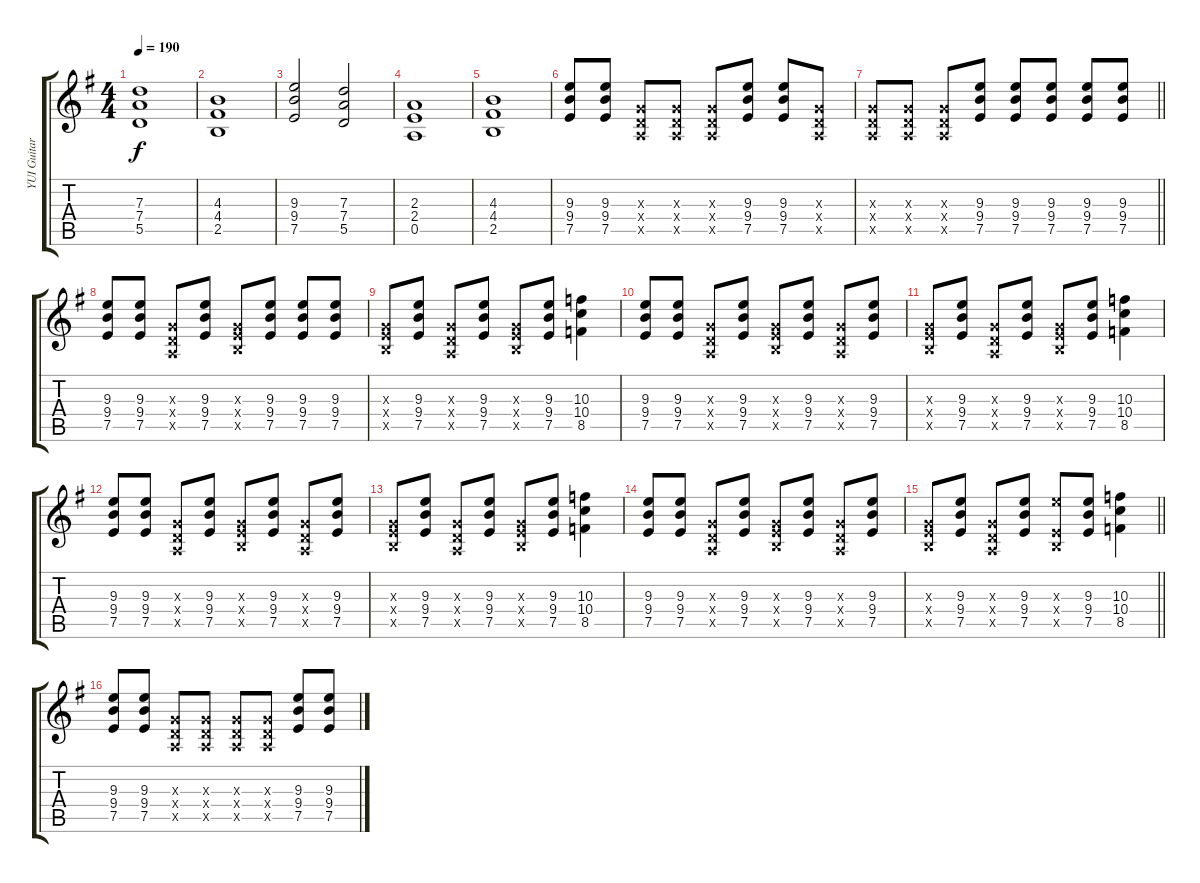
\track ("YUI Guitar" "YUI Guitar") {instrument overdrivenguitar}
\staff {score tabs}
\tuning (E4 B3 G3 D3 A2 E2) {hide}
\ts (4 4)
\tempo 190
\clef g2
\ks g
(7.3 7.4 5.5).1{dy f} |
(4.3 4.4 2.5).1 |
(9.3 9.4 7.5).2 (7.3 7.4 5.5).2 |
(2.3 2.4 0.5).1 |
(4.3 4.4 2.5).1 |
(9.3 9.4 7.5).8 (9.3 9.4 7.5).8 (0.3{x} 0.4{x} 0.5{x}).8 (0.3{x} 0.4{x} 0.5{x}).8 (0.3{x} 0.4{x} 0.5{x}).8 (9.3 9.4 7.5).8 (9.3 9.4 7.5).8 (0.3{x} 0.4{x} 0.5{x}).8 |
\barLineRight lightlight
(0.3{x} 0.4{x} 0.5{x}).8 (0.3{x} 0.4{x} 0.5{x}).8 (0.3{x} 0.4{x} 0.5{x}).8 (9.3 9.4 7.5).8 (9.3 9.4 7.5).8 (9.3 9.4 7.5).8 (9.3 9.4 7.5).8 (9.3 9.4 7.5).8 |
(9.3 9.4 7.5).8 (9.3 9.4 7.5).8 (0.3{x} 0.4{x} 0.5{x}).8 (9.3 9.4 7.5).8 (0.3{x} 2.4{x} 2.5{x}).8 (9.3 9.4 7.5).8 (9.3 9.4 7.5).8 (9.3 9.4 7.5).8 |
(0.3{x} 2.4{x} 2.5{x}).8 (9.3 9.4 7.5).8 (0.3{x} 0.4{x} 0.5{x}).8 (9.3 9.4 7.5).8 (0.3{x} 2.4{x} 2.5{x}).8 (9.3 9.4 7.5).8 (10.3 10.4 8.5).4 |
(9.3 9.4 7.5).8 (9.3 9.4 7.5).8 (0.3{x} 0.4{x} 0.5{x}).8 (9.3 9.4 7.5).8 (0.3{x} 2.4{x} 2.5{x}).8 (9.3 9.4 7.5).8 (0.3{x} 0.4{x} 0.5{x}).8 (9.3 9.4 7.5).8 |
(0.3{x} 2.4{x} 2.5{x}).8 (9.3 9.4 7.5).8 (0.3{x} 0.4{x} 0.5{x}).8 (9.3 9.4 7.5).8 (0.3{x} 2.4{x} 2.5{x}).8 (9.3 9.4 7.5).8 (10.3 10.4 8.5).4 |
(9.3 9.4 7.5).8 (9.3 9.4 7.5).8 (0.3{x} 0.4{x} 0.5{x}).8 (9.3 9.4 7.5).8 (0.3{x} 2.4{x} 2.5{x}).8 (9.3 9.4 7.5).8 (0.3{x} 0.4{x} 0.5{x}).8 (9.3 9.4 7.5).8 |
(0.3{x} 2.4{x} 2.5{x}).8 (9.3 9.4 7.5).8 (0.3{x} 0.4{x} 0.5{x}).8 (9.3 9.4 7.5).8 (0.3{x} 2.4{x} 2.5{x}).8 (9.3 9.4 7.5).8 (10.3 10.4 8.5).4 |
(9.3 9.4 7.5).8 (9.3 9.4 7.5).8 (0.3{x} 0.4{x} 0.5{x}).8 (9.3 9.4 7.5).8 (0.3{x} 2.4{x} 2.5{x}).8 (9.3 9.4 7.5).8 (0.3{x} 0.4{x} 0.5{x}).8 (9.3 9.4 7.5).8 |
\barLineRight lightlight
(0.3{x} 2.4{x} 2.5{x}).8 (9.3 9.4 7.5).8 (0.3{x} 0.4{x} 0.5{x}).8 (9.3 9.4 7.5).8 (9.3{x} 2.4{x} 2.5{x}).8 (9.3 9.4 7.5).8 (10.3 10.4 8.5).4 |
(9.3 9.4 7.5).8 (9.3 9.4 7.5).8 (0.3{x} 0.4{x} 0.5{x}).8 (0.3{x} 0.4{x} 0.5{x}).8 (0.3{x} 0.4{x} 0.5{x}).8 (0.3{x} 0.4{x} 0.5{x}).8 (9.3 9.4 7.5).8 (9.3 9.4 7.5).8
